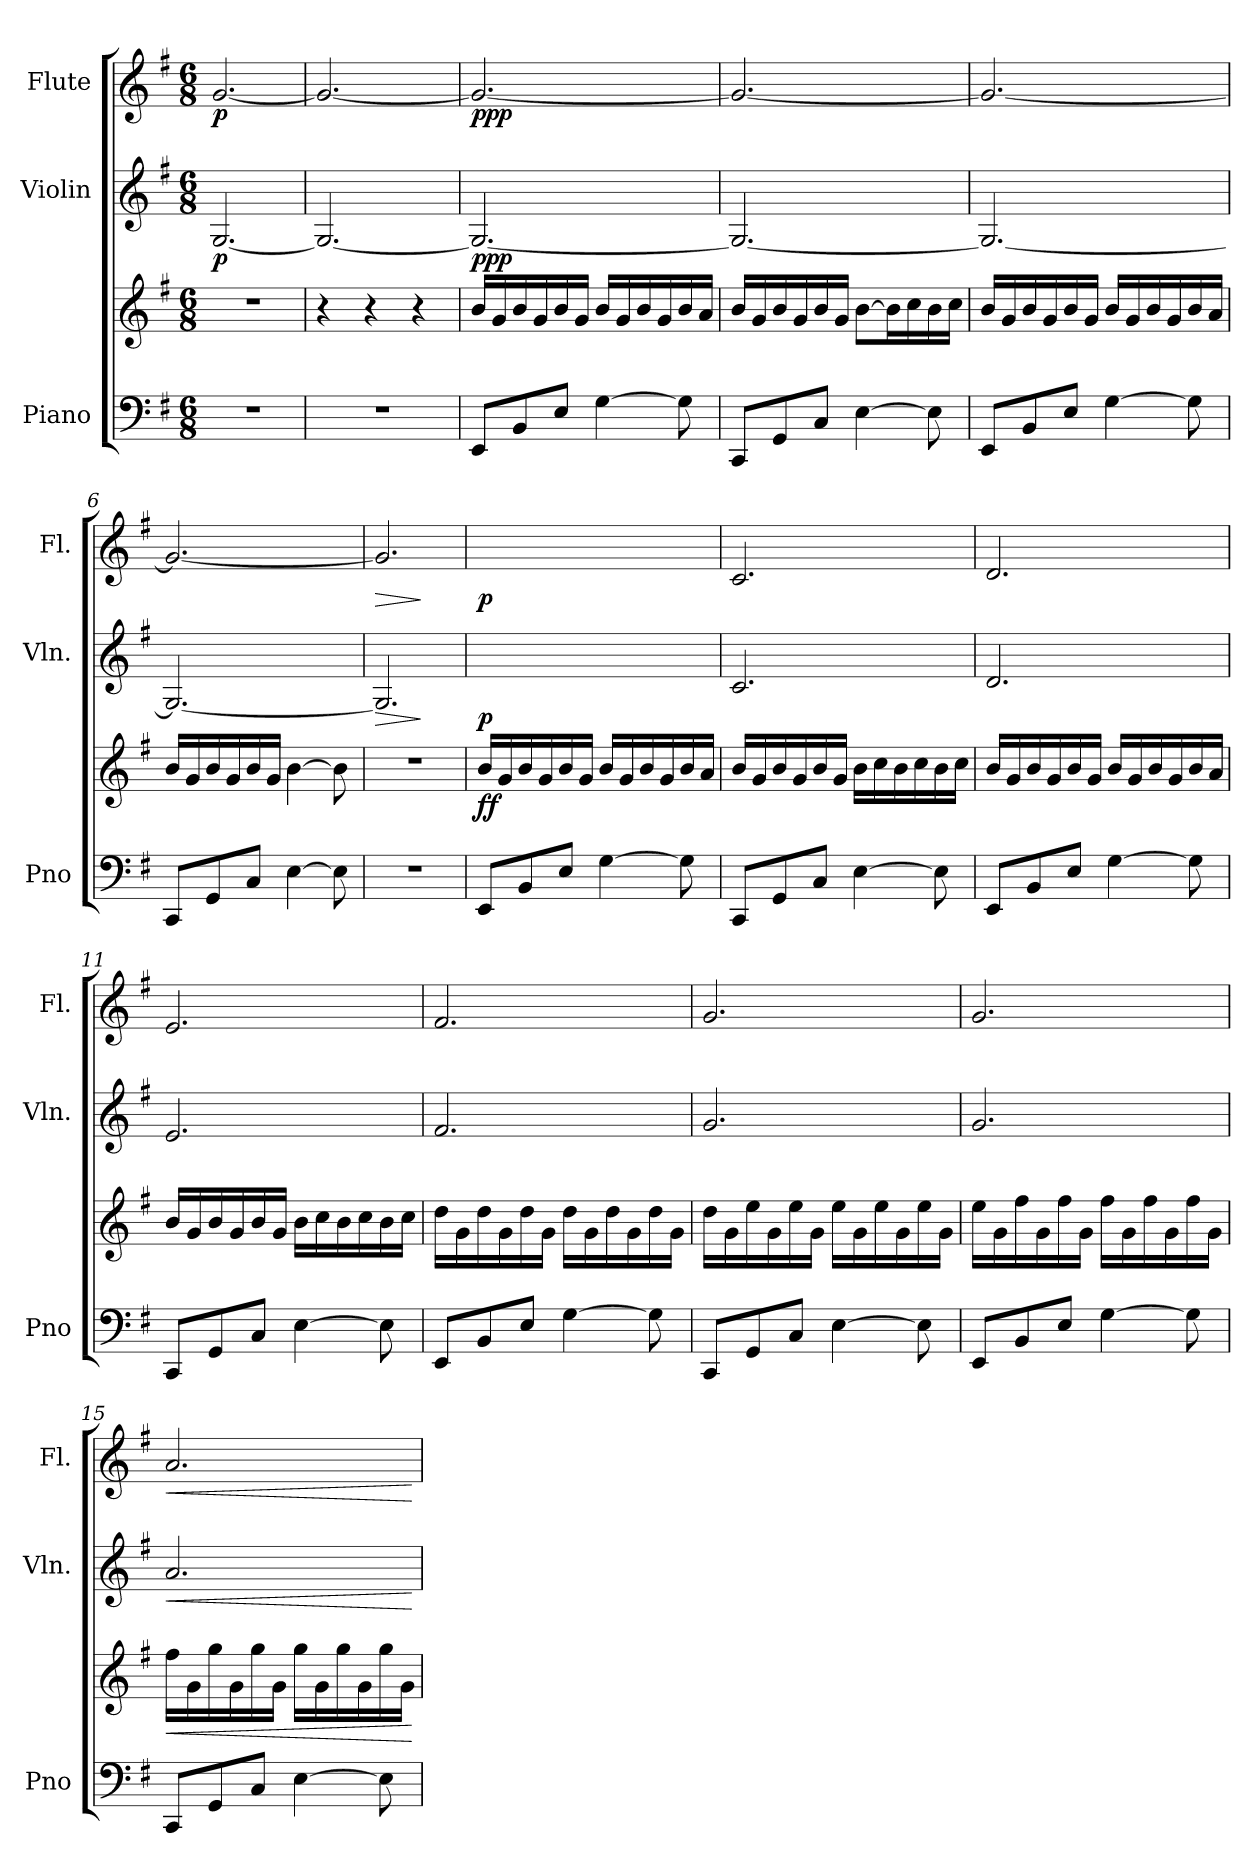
**kern	**kern	**dynam	**kern	**dynam	**kern	**dynam
*part3	*part3	*part3	*part2	*part2	*part1	*part1
*staff4	*staff3	*staff3/4	*staff2	*staff2	*staff1	*staff1
*I"Piano	*	*	*I"Violin	*	*I"Flute	*
*I'Pno	*	*	*I'Vln.	*	*I'Fl.	*
*clefF4	*clefG2	*	*clefG2	*	*clefG2	*
*k[f#]	*k[f#]	*	*k[f#]	*	*k[f#]	*
*M6/8	*M6/8	*	*M6/8	*	*M6/8	*
=1	=1	=1	=1	=1	=1	=1
!	!	!	!	!LO:DY:b	!	!LO:DY:b
2.r	2.r	.	[2.G/	p	[2.g/	p
=2	=2	=2	=2	=2	=2	=2
2.r	4r	.	2.G/_	.	2.g/_	.
.	4r	.	.	.	.	.
.	4r	.	.	.	.	.
=3	=3	=3	=3	=3	=3	=3
*	*	*	*	*	*MM75	*
!	!	!	!	!LO:DY:b	!	!LO:DY:b
8EE/L	16b/LL	.	2.G/_	ppp	2.g/_	ppp
.	16g/	.	.	.	.	.
8BB/	16b/	.	.	.	.	.
.	16g/	.	.	.	.	.
8E/J	16b/	.	.	.	.	.
.	16g/JJ	.	.	.	.	.
[4G\	16b/LL	.	.	.	.	.
.	16g/	.	.	.	.	.
.	16b/	.	.	.	.	.
.	16g/	.	.	.	.	.
8G\]	16b/	.	.	.	.	.
.	16a/JJ	.	.	.	.	.
=4	=4	=4	=4	=4	=4	=4
8CC/L	16b/LL	.	2.G/_	.	2.g/_	.
.	16g/	.	.	.	.	.
8GG/	16b/	.	.	.	.	.
.	16g/	.	.	.	.	.
8C/J	16b/	.	.	.	.	.
.	16g/JJ	.	.	.	.	.
[4E\	[8b\L	.	.	.	.	.
.	16b\L]	.	.	.	.	.
.	16cc\	.	.	.	.	.
8E\]	16b\	.	.	.	.	.
.	16cc\JJ	.	.	.	.	.
!!LO:LB:g=z
=5	=5	=5	=5	=5	=5	=5
8EE/L	16b/LL	.	2.G/_	.	2.g/_	.
.	16g/	.	.	.	.	.
8BB/	16b/	.	.	.	.	.
.	16g/	.	.	.	.	.
8E/J	16b/	.	.	.	.	.
.	16g/JJ	.	.	.	.	.
[4G\	16b/LL	.	.	.	.	.
.	16g/	.	.	.	.	.
.	16b/	.	.	.	.	.
.	16g/	.	.	.	.	.
8G\]	16b/	.	.	.	.	.
.	16a/JJ	.	.	.	.	.
=6	=6	=6	=6	=6	=6	=6
8CC/L	16b/LL	.	2.G/_	.	2.g/_	.
.	16g/	.	.	.	.	.
8GG/	16b/	.	.	.	.	.
.	16g/	.	.	.	.	.
8C/J	16b/	.	.	.	.	.
.	16g/JJ	.	.	.	.	.
[4E\	[4b\	.	.	.	.	.
8E\]	8b\]	.	.	.	.	.
=7	=7	=7	=7	=7	=7	=7
!	!	!	!	!LO:HP:b	!	!LO:HP:b
2.r	2.r	.	2.G/]	>	2.g/]	>
.	.	.	.	]	.	]
=8	=8	=8	=8	=8	=8	=8
*	*	*	*	*	*MM80	*
!	!	!LO:DY:b	!	!LO:DY:b	!	!LO:DY:b
8EE/L	16b/LL	ff	2.B/yy	p	2.B/yy	p
.	16g/	.	.	.	.	.
8BB/	16b/	.	.	.	.	.
.	16g/	.	.	.	.	.
8E/J	16b/	.	.	.	.	.
.	16g/JJ	.	.	.	.	.
[4G\	16b/LL	.	.	.	.	.
.	16g/	.	.	.	.	.
.	16b/	.	.	.	.	.
.	16g/	.	.	.	.	.
8G\]	16b/	.	.	.	.	.
.	16a/JJ	.	.	.	.	.
!!LO:LB:g=z
=9	=9	=9	=9	=9	=9	=9
8CC/L	16b/LL	.	2.c/	.	2.c/	.
.	16g/	.	.	.	.	.
8GG/	16b/	.	.	.	.	.
.	16g/	.	.	.	.	.
8C/J	16b/	.	.	.	.	.
.	16g/JJ	.	.	.	.	.
[4E\	16b\LL	.	.	.	.	.
.	16cc\	.	.	.	.	.
.	16b\	.	.	.	.	.
.	16cc\	.	.	.	.	.
8E\]	16b\	.	.	.	.	.
.	16cc\JJ	.	.	.	.	.
=10	=10	=10	=10	=10	=10	=10
8EE/L	16b/LL	.	2.d/	.	2.d/	.
.	16g/	.	.	.	.	.
8BB/	16b/	.	.	.	.	.
.	16g/	.	.	.	.	.
8E/J	16b/	.	.	.	.	.
.	16g/JJ	.	.	.	.	.
[4G\	16b/LL	.	.	.	.	.
.	16g/	.	.	.	.	.
.	16b/	.	.	.	.	.
.	16g/	.	.	.	.	.
8G\]	16b/	.	.	.	.	.
.	16a/JJ	.	.	.	.	.
=11	=11	=11	=11	=11	=11	=11
8CC/L	16b/LL	.	2.e/	.	2.e/	.
.	16g/	.	.	.	.	.
8GG/	16b/	.	.	.	.	.
.	16g/	.	.	.	.	.
8C/J	16b/	.	.	.	.	.
.	16g/JJ	.	.	.	.	.
[4E\	16b\LL	.	.	.	.	.
.	16cc\	.	.	.	.	.
.	16b\	.	.	.	.	.
.	16cc\	.	.	.	.	.
8E\]	16b\	.	.	.	.	.
.	16cc\JJ	.	.	.	.	.
!!LO:PB:g=z
=12	=12	=12	=12	=12	=12	=12
8EE/L	16dd\LL	.	2.f#/	.	2.f#/	.
.	16g\	.	.	.	.	.
8BB/	16dd\	.	.	.	.	.
.	16g\	.	.	.	.	.
8E/J	16dd\	.	.	.	.	.
.	16g\JJ	.	.	.	.	.
[4G\	16dd\LL	.	.	.	.	.
.	16g\	.	.	.	.	.
.	16dd\	.	.	.	.	.
.	16g\	.	.	.	.	.
8G\]	16dd\	.	.	.	.	.
.	16g\JJ	.	.	.	.	.
=13	=13	=13	=13	=13	=13	=13
8CC/L	16dd\LL	.	2.g/	.	2.g/	.
.	16g\	.	.	.	.	.
8GG/	16ee\	.	.	.	.	.
.	16g\	.	.	.	.	.
8C/J	16ee\	.	.	.	.	.
.	16g\JJ	.	.	.	.	.
[4E\	16ee\LL	.	.	.	.	.
.	16g\	.	.	.	.	.
.	16ee\	.	.	.	.	.
.	16g\	.	.	.	.	.
8E\]	16ee\	.	.	.	.	.
.	16g\JJ	.	.	.	.	.
=14	=14	=14	=14	=14	=14	=14
8EE/L	16ee\LL	.	2.g/	.	2.g/	.
.	16g\	.	.	.	.	.
8BB/	16ff#\	.	.	.	.	.
.	16g\	.	.	.	.	.
8E/J	16ff#\	.	.	.	.	.
.	16g\JJ	.	.	.	.	.
[4G\	16ff#\LL	.	.	.	.	.
.	16g\	.	.	.	.	.
.	16ff#\	.	.	.	.	.
.	16g\	.	.	.	.	.
8G\]	16ff#\	.	.	.	.	.
.	16g\JJ	.	.	.	.	.
!!LO:LB:g=z
=15	=15	=15	=15	=15	=15	=15
!	!	!LO:HP:b	!	!LO:HP:b	!	!LO:HP:b
8CC/L	16ff#\LL	<	2.a/	<	2.a/	<
.	16g\	.	.	.	.	.
8GG/	16gg\	.	.	.	.	.
.	16g\	.	.	.	.	.
8C/J	16gg\	.	.	.	.	.
.	16g\JJ	.	.	.	.	.
[4E\	16gg\LL	.	.	.	.	.
.	16g\	.	.	.	.	.
.	16gg\	.	.	.	.	.
.	16g\	.	.	.	.	.
8E\]	16gg\	.	.	.	.	.
.	16g\JJ	.	.	.	.	.
.	.	[	.	[	.	[
=	=	=	=	=	=	=
*-	*-	*-	*-	*-	*-	*-
